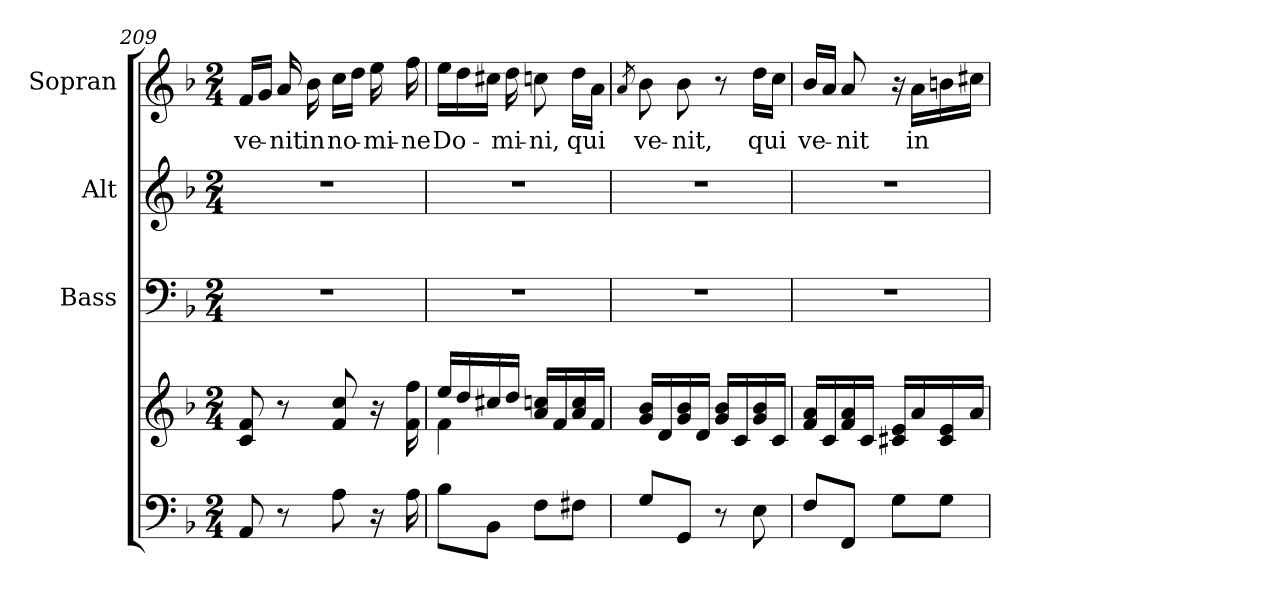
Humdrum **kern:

**kern	**kern	**kern	**kern	**kern	**text
*part4	*part4	*part3	*part2	*part1	*part1
*staff5	*staff4	*staff3	*staff2	*staff1	*staff1
*	*	*I"Bass	*I"Alt	*I"Sopran	*
*	*	*I'B.	*I'A.	*I'S.	*
!!LO:PB:g=z
*clefF4	*clefG2	*clefF4	*clefG2	*clefG2	*
*k[b-]	*k[b-]	*k[b-]	*k[b-]	*k[b-]	*
*F:	*F:	*F:	*F:	*F:	*
*M2/4	*M2/4	*M2/4	*M2/4	*M2/4	*
=209	=209	=209	=209	=209	=209
!	!	!	!	!	!LO:LY:b
8AA/	8c/ 8f/	2r	2r	16f/LL	ve-
.	.	.	.	16g/JJ	.
!	!	!	!	!	!LO:LY:b
8r	8r	.	.	16a/	-nit
!	!	!	!	!	!LO:LY:b
.	.	.	.	16b-\	in
!	!	!	!	!	!LO:LY:b
8A\	8f/ 8cc/	.	.	16cc\LL	no-
.	.	.	.	16dd\JJ	.
!	!	!	!	!	!LO:LY:b
16r	16r	.	.	16ee\	-mi-
!	!	!	!	!	!LO:LY:b
16A\	16f\ 16ff\	.	.	16ff\	-ne
=210	=210	=210	=210	=210	=210
*	*^	*	*	*	*
!	!	!	!	!	!	!LO:LY:b
8B-\L	16ee/LL	4f\	2r	2r	16ee\LL	Do-
.	16dd/	.	.	.	16dd\	.
8BB-\J	16cc#X/	.	.	.	16cc#X\JJ	.
!	!	!	!	!	!	!LO:LY:b
.	16dd/JJ	.	.	.	16dd\	-mi-
!	!	!	!	!	!	!LO:LY:b
8F\L	16a/ 16ccn/LL	4ryy	.	.	8ccn\	-ni,
.	16f/	.	.	.	.	.
!	!	!	!	!	!	!LO:LY:b
8F#X\J	16a/ 16cc/	.	.	.	16dd\LL	qui
.	16f/JJ	.	.	.	16a\JJ	.
*	*v	*v	*	*	*	*
=211	=211	=211	=211	=211	=211
.	.	.	.	8qa/	.
!	!	!	!	!	!LO:LY:b
8G/L	16g/ 16b-/LL	2r	2r	8b-\	ve-
.	16d/	.	.	.	.
!	!	!	!	!	!LO:LY:b
8GG/J	16g/ 16b-/	.	.	8b-\	-nit,
.	16d/JJ	.	.	.	.
8r	16g/ 16b-/LL	.	.	8r	.
.	16c/	.	.	.	.
!	!	!	!	!	!LO:LY:b
8E\	16g/ 16b-/	.	.	16dd\LL	qui
.	16c/JJ	.	.	16cc\JJ	.
=212	=212	=212	=212	=212	=212
!	!	!	!	!	!LO:LY:b
8F/L	16f/ 16a/LL	2r	2r	16b-/LL	ve-
.	16c/	.	.	16a/JJ	.
!	!	!	!	!	!LO:LY:b
8FF/J	16f/ 16a/	.	.	8a/	-nit
.	16c/JJ	.	.	.	.
8G\L	16c#X/ 16e/LL	.	.	16r	.
!	!	!	!	!	!LO:LY:b
.	16a/	.	.	16a\LL	in
8G\J	16c#/ 16e/	.	.	16bn\	.
.	16a/JJ	.	.	16cc#X\JJ	.
=	=	=	=	=	=
*-	*-	*-	*-	*-	*-
